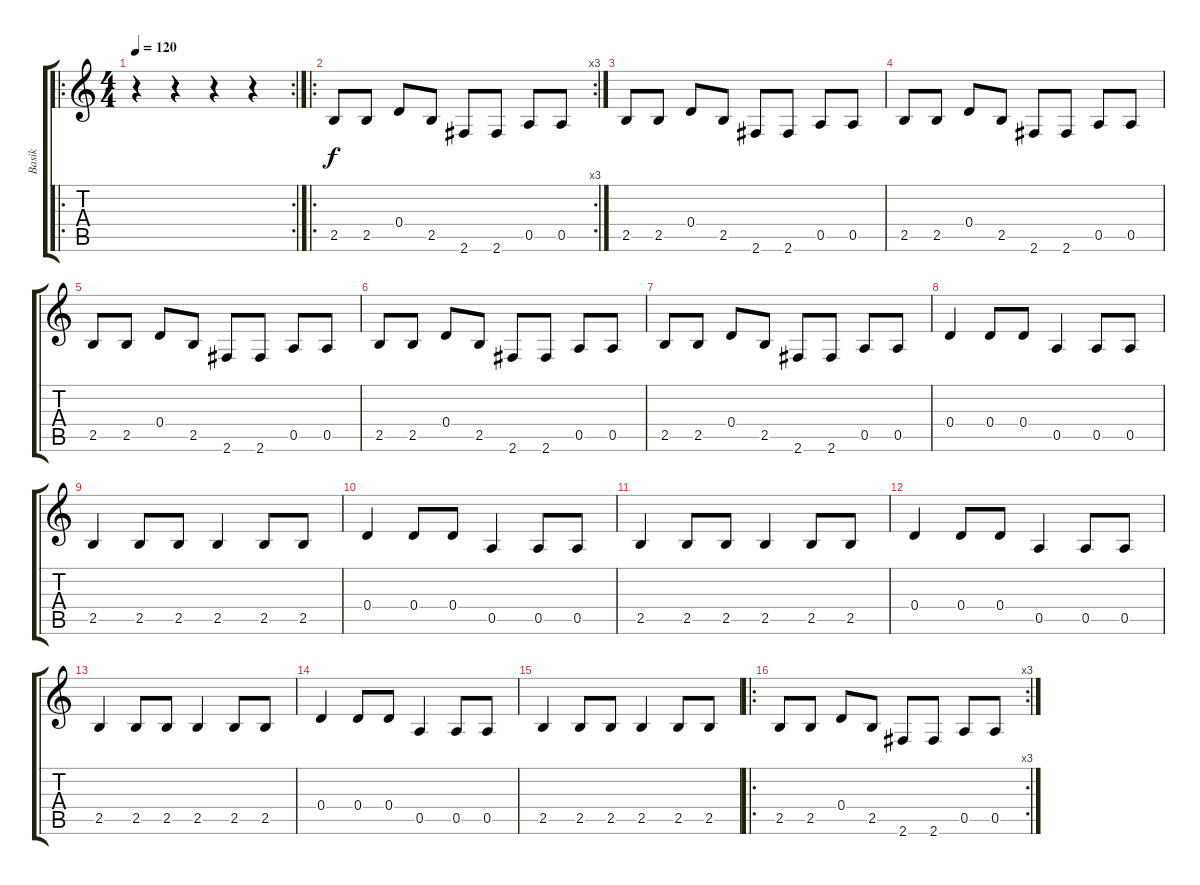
\track ("Basik" "Basik") {instrument electricbasspick}
\staff {score tabs}
\tuning (E4 B3 G3 D3 A2 E2) {hide}
\ro
\rc 2
\ts (4 4)
\tempo 120
\clef g2
\ks c
r.4{dy f instrument electricbasspick} r.4 r.4 r.4 |
\ro
\rc 3
2.5.8 2.5.8 0.4.8 2.5.8 2.6.8 2.6.8 0.5.8 0.5.8 |
2.5.8 2.5.8 0.4.8 2.5.8 2.6.8 2.6.8 0.5.8 0.5.8 |
2.5.8 2.5.8 0.4.8 2.5.8 2.6.8 2.6.8 0.5.8 0.5.8 |
2.5.8 2.5.8 0.4.8 2.5.8 2.6.8 2.6.8 0.5.8 0.5.8 |
2.5.8 2.5.8 0.4.8 2.5.8 2.6.8 2.6.8 0.5.8 0.5.8 |
2.5.8 2.5.8 0.4.8 2.5.8 2.6.8 2.6.8 0.5.8 0.5.8 |
0.4.4 0.4.8 0.4.8 0.5.4 0.5.8 0.5.8 |
2.5.4 2.5.8 2.5.8 2.5.4 2.5.8 2.5.8 |
0.4.4 0.4.8 0.4.8 0.5.4 0.5.8 0.5.8 |
2.5.4 2.5.8 2.5.8 2.5.4 2.5.8 2.5.8 |
0.4.4 0.4.8 0.4.8 0.5.4 0.5.8 0.5.8 |
2.5.4 2.5.8 2.5.8 2.5.4 2.5.8 2.5.8 |
0.4.4 0.4.8 0.4.8 0.5.4 0.5.8 0.5.8 |
2.5.4 2.5.8 2.5.8 2.5.4 2.5.8 2.5.8 |
\ro
\rc 3
2.5.8 2.5.8 0.4.8 2.5.8 2.6.8 2.6.8 0.5.8 0.5.8
